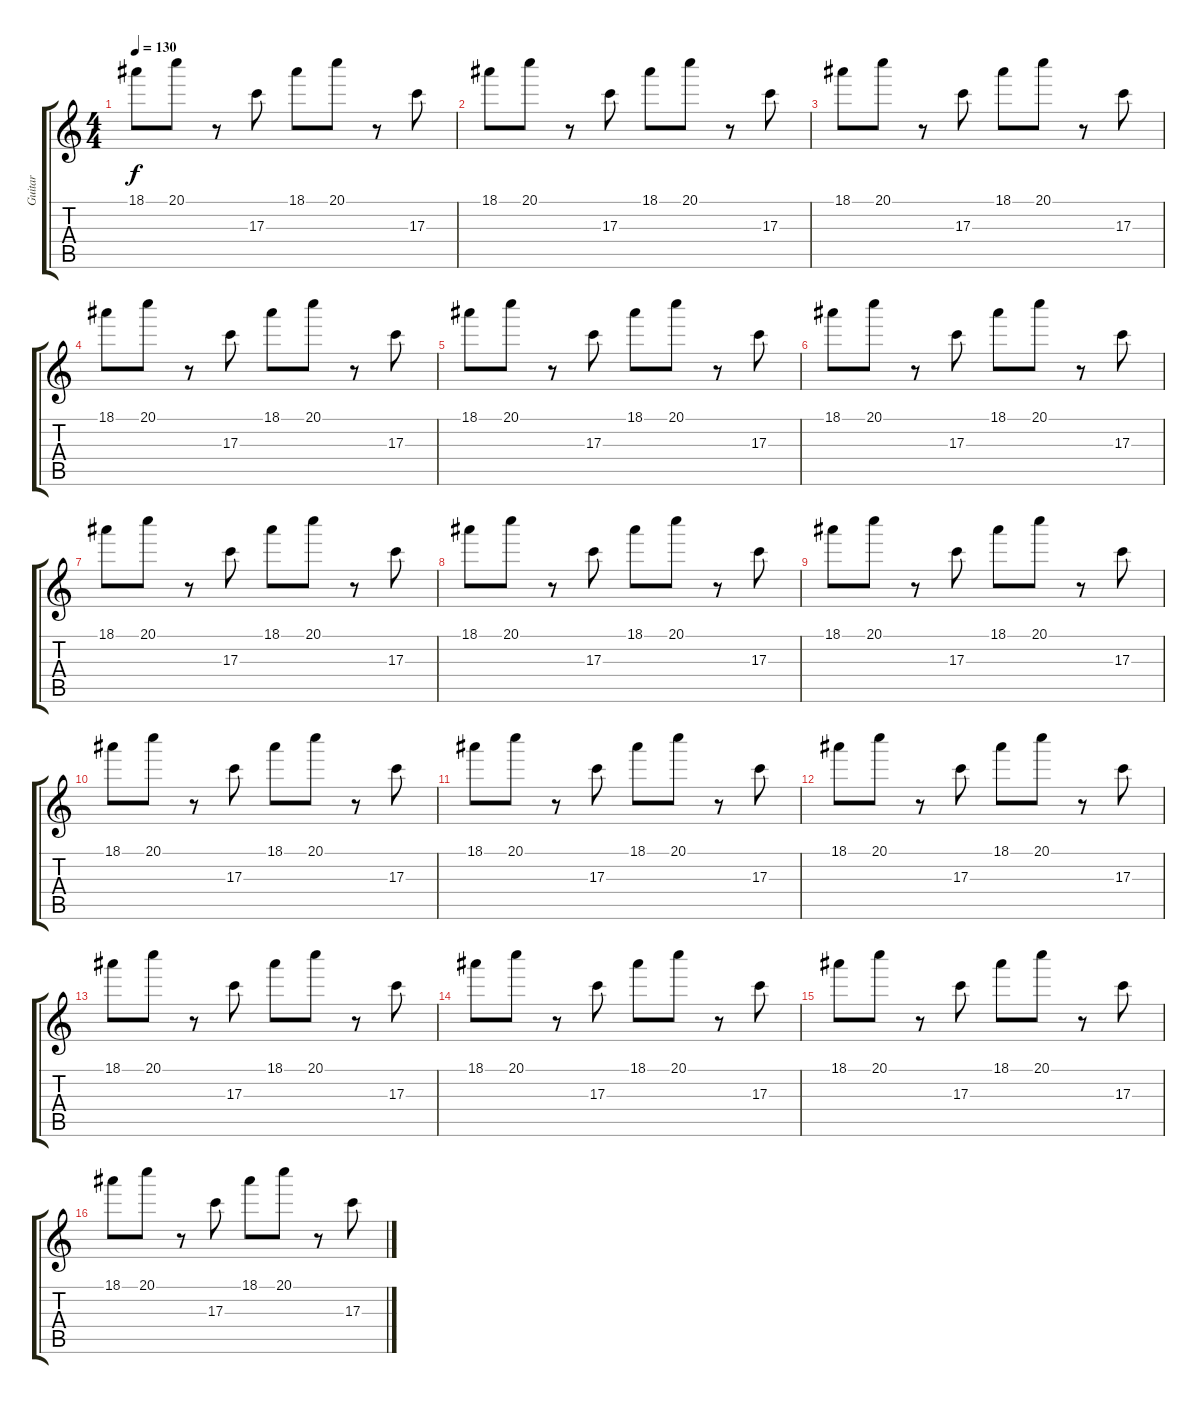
\track ("Guitar" "Guitar") {instrument overdrivenguitar}
\staff {score tabs}
\tuning (E4 B3 G3 D3 A2 E2) {hide}
\ts (4 4)
\tempo 130
\clef g2
\ks c
18.1.8{dy f} 20.1.8 r.8 17.3.8 18.1.8 20.1.8 r.8 17.3.8 |
18.1.8 20.1.8 r.8 17.3.8 18.1.8 20.1.8 r.8 17.3.8 |
18.1.8 20.1.8 r.8 17.3.8 18.1.8 20.1.8 r.8 17.3.8 |
18.1.8 20.1.8 r.8 17.3.8 18.1.8 20.1.8 r.8 17.3.8 |
18.1.8 20.1.8 r.8 17.3.8 18.1.8 20.1.8 r.8 17.3.8 |
18.1.8 20.1.8 r.8 17.3.8 18.1.8 20.1.8 r.8 17.3.8 |
18.1.8 20.1.8 r.8 17.3.8 18.1.8 20.1.8 r.8 17.3.8 |
18.1.8 20.1.8 r.8 17.3.8 18.1.8 20.1.8 r.8 17.3.8 |
18.1.8 20.1.8 r.8 17.3.8 18.1.8 20.1.8 r.8 17.3.8 |
18.1.8 20.1.8 r.8 17.3.8 18.1.8 20.1.8 r.8 17.3.8 |
18.1.8 20.1.8 r.8 17.3.8 18.1.8 20.1.8 r.8 17.3.8 |
18.1.8 20.1.8 r.8 17.3.8 18.1.8 20.1.8 r.8 17.3.8 |
18.1.8 20.1.8 r.8 17.3.8 18.1.8 20.1.8 r.8 17.3.8 |
18.1.8 20.1.8 r.8 17.3.8 18.1.8 20.1.8 r.8 17.3.8 |
18.1.8 20.1.8 r.8 17.3.8 18.1.8 20.1.8 r.8 17.3.8 |
18.1.8 20.1.8 r.8 17.3.8 18.1.8 20.1.8 r.8 17.3.8
